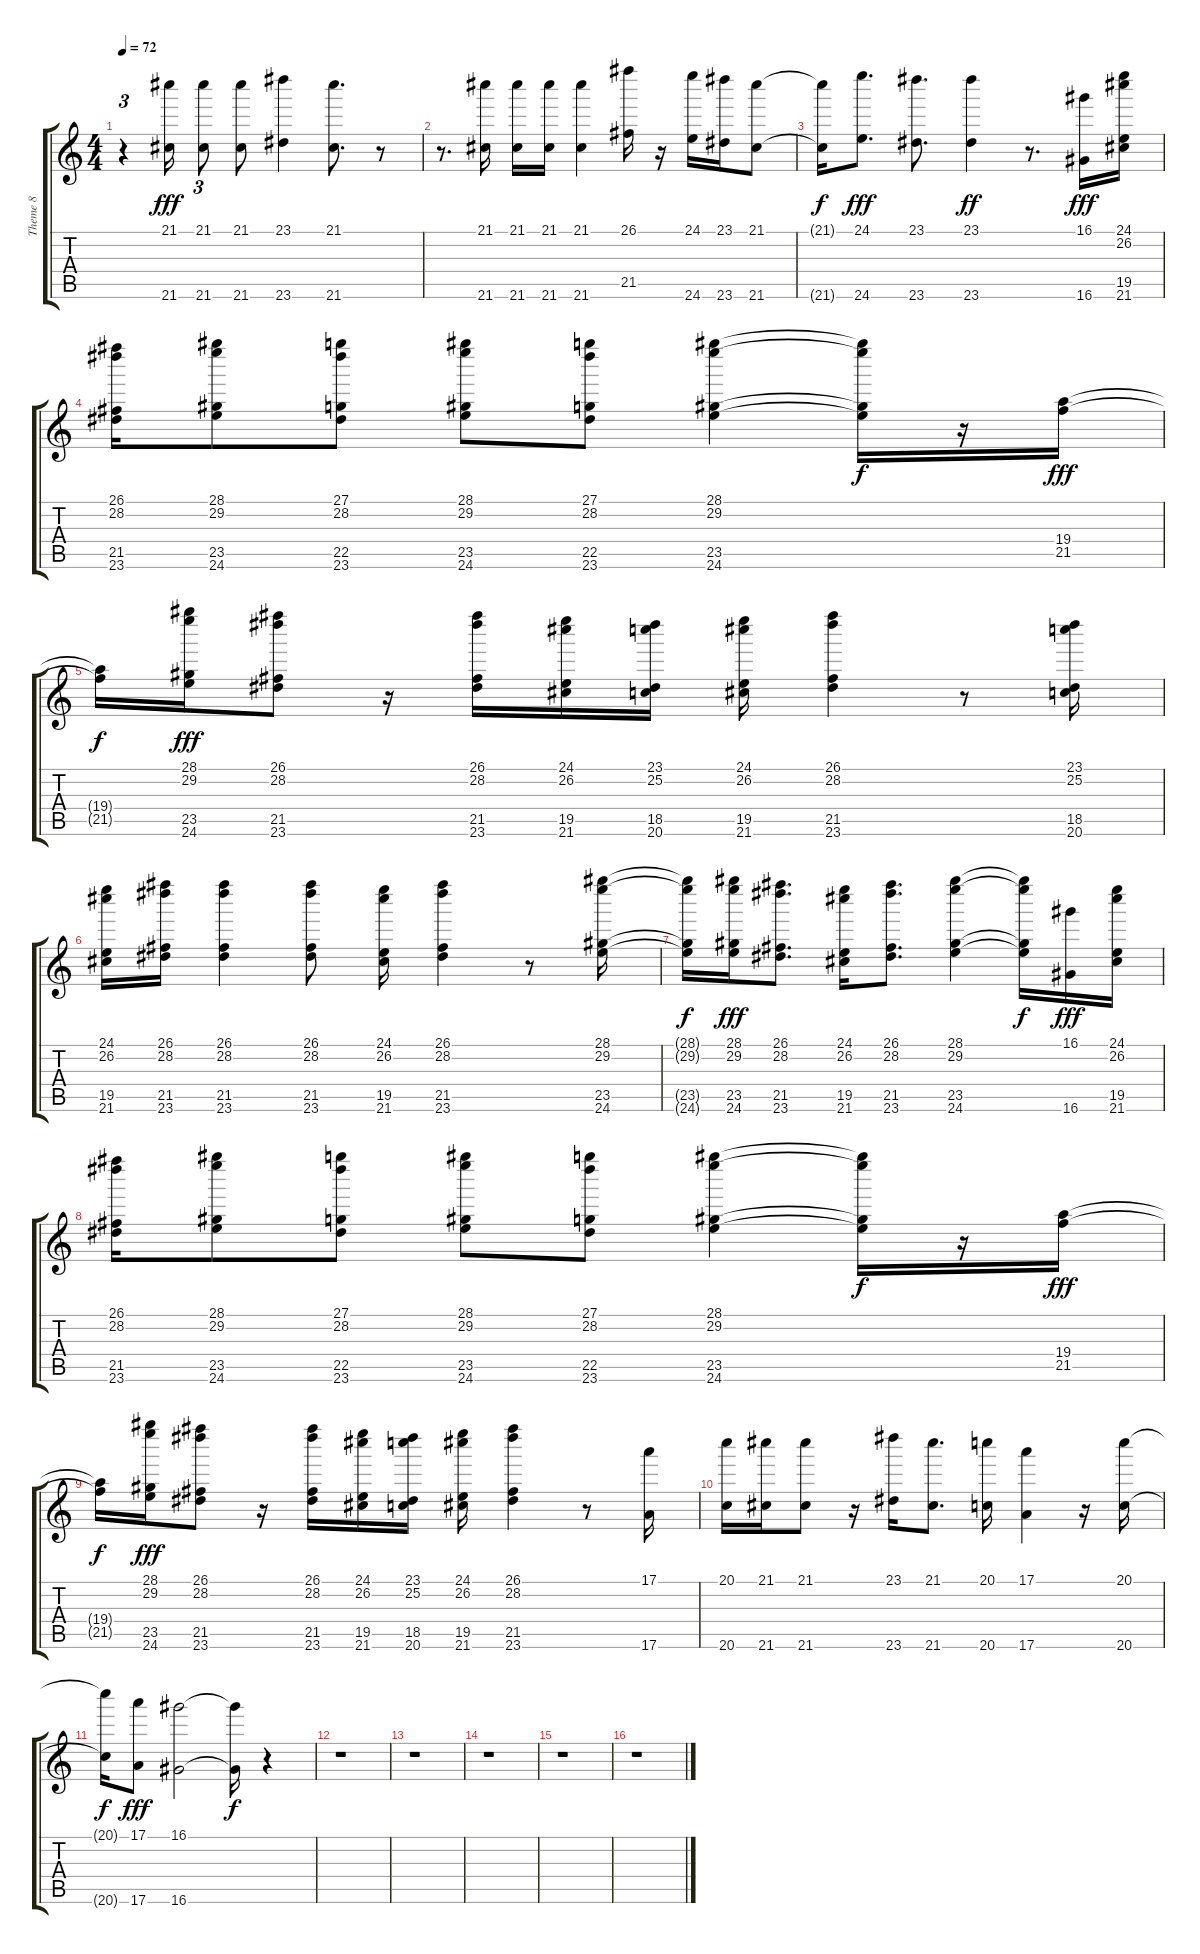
\track ("Theme 8" "Theme 8") {instrument acousticguitarsteel}
\staff {score tabs}
\tuning (E4 B3 G3 D3 A2 E2) {hide}
\ts (4 4)
\tempo 72
\clef g2
\ks c
r.4{tu (3 2) dy fff} (21.1 21.6).16 (21.1 21.6).8{tu (3 2)} (21.1 21.6).8 (23.1 23.6).4 (21.1 21.6).8{d} r.8 |
r.8{d} (21.1 21.6).16 (21.1 21.6).16 (21.1 21.6).16 (21.1 21.6).4 (26.1 21.5).16 r.16 (24.1 24.6).16 (23.1 23.6).16 (21.1 21.6).8 |
(21.1{t} 21.6{t}).16{dy f} (24.1 24.6).8{d dy fff} (23.1 23.6).8{d} (23.1 23.6).4{dy ff} r.8{d} (16.1 16.6).16{dy fff} (24.1 26.2 19.5 21.6).16 |
(26.1 28.2 21.5 23.6).16 (28.1 29.2 23.5 24.6).8 (27.1 28.2 22.5 23.6).8 (28.1 29.2 23.5 24.6).8 (27.1 28.2 22.5 23.6).8 (28.1 29.2 23.5 24.6).4 (28.1{t} 29.2{t} 23.5{t} 24.6{t}).16{dy f} r.16 (19.4 21.5).16{dy fff} |
(19.4{t} 21.5{t}).16{dy f} (28.1 29.2 23.5 24.6).16{dy fff} (26.1 28.2 21.5 23.6).8 r.16 (26.1 28.2 21.5 23.6).16 (24.1 26.2 19.5 21.6).16 (23.1 25.2 18.5 20.6).16 (24.1 26.2 19.5 21.6).16 (26.1 28.2 21.5 23.6).4 r.8 (23.1 25.2 18.5 20.6).16 |
(24.1 26.2 19.5 21.6).16 (26.1 28.2 21.5 23.6).16 (26.1 28.2 21.5 23.6).4 (26.1 28.2 21.5 23.6).8 (24.1 26.2 19.5 21.6).16 (26.1 28.2 21.5 23.6).4 r.8 (28.1 29.2 23.5 24.6).16 |
(28.1{t} 29.2{t} 23.5{t} 24.6{t}).16{dy f} (28.1 29.2 23.5 24.6).16{dy fff} (26.1 28.2 21.5 23.6).8{d} (24.1 26.2 19.5 21.6).16 (26.1 28.2 21.5 23.6).8{d} (28.1 29.2 23.5 24.6).4 (28.1{t} 29.2{t} 23.5{t} 24.6{t}).16{dy f} (16.1 16.6).16{dy fff} (24.1 26.2 19.5 21.6).16 |
(26.1 28.2 21.5 23.6).16 (28.1 29.2 23.5 24.6).8 (27.1 28.2 22.5 23.6).8 (28.1 29.2 23.5 24.6).8 (27.1 28.2 22.5 23.6).8 (28.1 29.2 23.5 24.6).4 (28.1{t} 29.2{t} 23.5{t} 24.6{t}).16{dy f} r.16 (19.4 21.5).16{dy fff} |
(19.4{t} 21.5{t}).16{dy f} (28.1 29.2 23.5 24.6).16{dy fff} (26.1 28.2 21.5 23.6).8 r.16 (26.1 28.2 21.5 23.6).16 (24.1 26.2 19.5 21.6).16 (23.1 25.2 18.5 20.6).16 (24.1 26.2 19.5 21.6).16 (26.1 28.2 21.5 23.6).4 r.8 (17.1 17.6).16 |
(20.1 20.6).16 (21.1 21.6).16 (21.1 21.6).8 r.16 (23.1 23.6).16 (21.1 21.6).8{d} (20.1 20.6).16 (17.1 17.6).4 r.16 (20.1 20.6).16 |
(20.1{t} 20.6{t}).16{dy f} (17.1 17.6).8{dy fff} (16.1 16.6).2 (16.1{t} 16.6{t}).16{dy f} r.4 |
r.1 |
r.1 |
r.1 |
r.1 |
r.1
